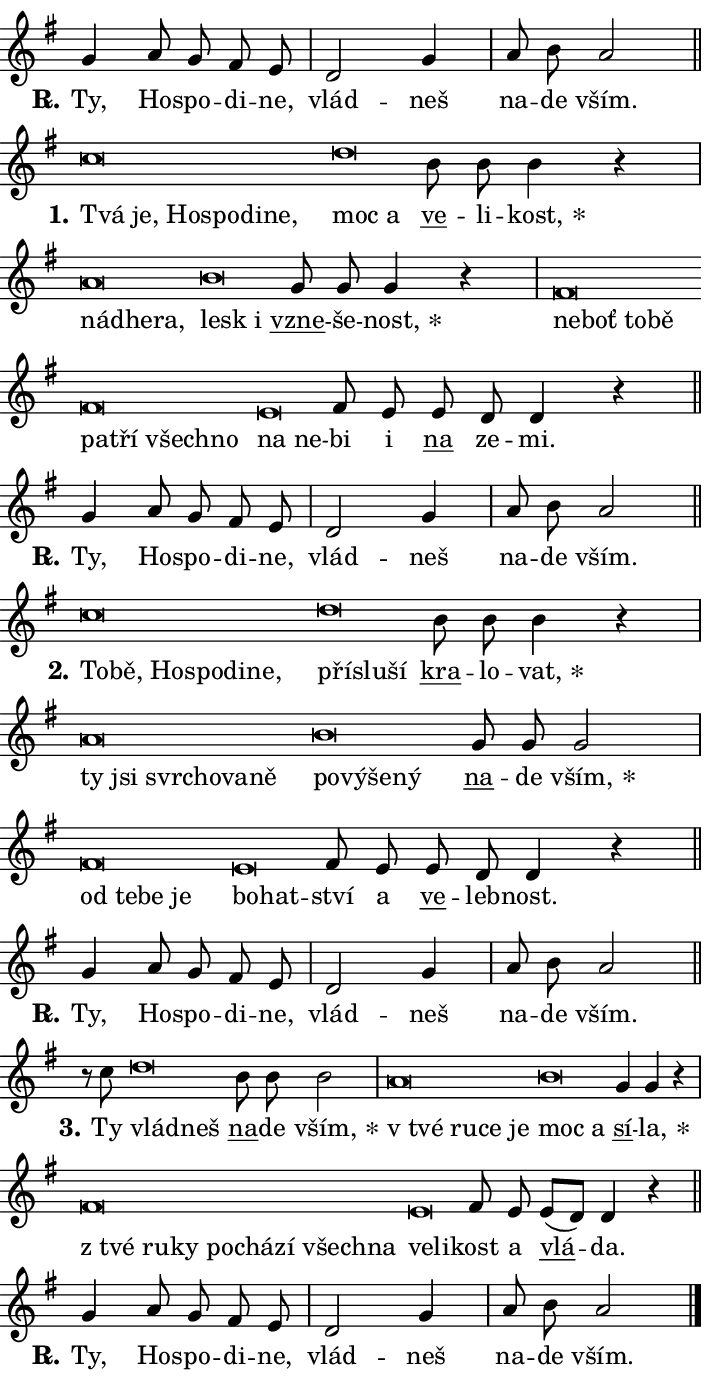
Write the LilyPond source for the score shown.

\version "2.24.0"
\header { tagline = "" }
\paper {
  indent = 0\cm
  top-margin = 0\cm
  right-margin = 0.13\cm % to fit lyric hyphens
  bottom-margin = 0\cm
  left-margin = 0\cm
  paper-width = 12\cm
  page-breaking = #ly:one-page-breaking
  system-system-spacing.basic-distance = #11
  score-system-spacing.basic-distance = #11
  ragged-last = ##f
}


%% Author: Thomas Morley
%% https://lists.gnu.org/archive/html/lilypond-user/2020-05/msg00002.html
#(define (line-position grob)
"Returns position of @var[grob} in current system:
   @code{'start}, if at first time-step
   @code{'end}, if at last time-step
   @code{'middle} otherwise
"
  (let* ((col (ly:item-get-column grob))
         (ln (ly:grob-object col 'left-neighbor))
         (rn (ly:grob-object col 'right-neighbor))
         (col-to-check-left (if (ly:grob? ln) ln col))
         (col-to-check-right (if (ly:grob? rn) rn col))
         (break-dir-left
           (and
             (ly:grob-property col-to-check-left 'non-musical #f)
             (ly:item-break-dir col-to-check-left)))
         (break-dir-right
           (and
             (ly:grob-property col-to-check-right 'non-musical #f)
             (ly:item-break-dir col-to-check-right))))
        (cond ((eqv? 1 break-dir-left) 'start)
              ((eqv? -1 break-dir-right) 'end)
              (else 'middle))))

#(define (tranparent-at-line-position vctor)
  (lambda (grob)
  "Relying on @code{line-position} select the relevant enry from @var{vctor}.
Used to determine transparency,"
    (case (line-position grob)
      ((end) (not (vector-ref vctor 0)))
      ((middle) (not (vector-ref vctor 1)))
      ((start) (not (vector-ref vctor 2))))))

noteHeadBreakVisibility =
#(define-music-function (break-visibility)(vector?)
"Makes @code{NoteHead}s transparent relying on @var{break-visibility}"
#{
  \override NoteHead.transparent =
    #(tranparent-at-line-position break-visibility)
#})

#(define delete-ledgers-for-transparent-note-heads
  (lambda (grob)
    "Reads whether a @code{NoteHead} is transparent.
If so this @code{NoteHead} is removed from @code{'note-heads} from
@var{grob}, which is supposed to be @code{LedgerLineSpanner}.
As a result ledgers are not printed for this @code{NoteHead}"
    (let* ((nhds-array (ly:grob-object grob 'note-heads))
           (nhds-list
             (if (ly:grob-array? nhds-array)
                 (ly:grob-array->list nhds-array)
                 '()))
           ;; Relies on the transparent-property being done before
           ;; Staff.LedgerLineSpanner.after-line-breaking is executed.
           ;; This is fragile ...
           (to-keep
             (remove
               (lambda (nhd)
                 (ly:grob-property nhd 'transparent #f))
               nhds-list)))
      ;; TODO find a better method to iterate over grob-arrays, similiar
      ;; to filter/remove etc for lists
      ;; For now rebuilt from scratch
      (set! (ly:grob-object grob 'note-heads)  '())
      (for-each
        (lambda (nhd)
          (ly:pointer-group-interface::add-grob grob 'note-heads nhd))
        to-keep))))

squashNotes = {
  \override NoteHead.X-extent = #'(-0.2 . 0.2)
  \override NoteHead.Y-extent = #'(-0.75 . 0)
  \override NoteHead.stencil =
    #(lambda (grob)
       (let ((pos (ly:grob-property grob 'staff-position)))
         (begin
           (if (< pos -7) (display "ERROR: Lower brevis then expected\n") (display ""))
           (if (<= pos -6) ly:text-interface::print ly:note-head::print))))
}
unSquashNotes = {
  \revert NoteHead.X-extent
  \revert NoteHead.Y-extent
  \revert NoteHead.stencil
}

hideNotes = \noteHeadBreakVisibility #begin-of-line-visible
unHideNotes = \noteHeadBreakVisibility #all-visible

% work-around for resetting accidentals
% https://lilypond.org/doc/v2.23/Documentation/notation/displaying-rhythms#unmetered-music
cadenzaMeasure = {
  \cadenzaOff
  \partial 1024 s1024
  \cadenzaOn
}

#(define-markup-command (accent layout props text) (markup?)
  "Underline accented syllable"
  (interpret-markup layout props
    #{\markup \override #'(offset . 4.3) \underline { #text }#}))

responsum = \markup \concat {
  "R" \hspace #-1.05 \path #0.1 #'((moveto 0 0.07) (lineto 0.9 0.8)) \hspace #0.05 "."
}

spaceSize = #0.6828661417322834 % exact space size for TeX Gyre Schola

\layout {
  \context {
    \Staff
    \remove "Time_signature_engraver"
    \override LedgerLineSpanner.after-line-breaking = #delete-ledgers-for-transparent-note-heads
  }
  \context {
    \Lyrics {
      \override LyricSpace.minimum-distance = \spaceSize
      \override LyricText.font-name = #"TeX Gyre Schola"
      \override LyricText.font-size = 1
      \override StanzaNumber.font-name = #"TeX Gyre Schola Bold"
      \override StanzaNumber.font-size = 1
    }
  }
  \context {
    \Score 
    \override NoteHead.text =
      #(lambda (grob) 
        (let ((pos (ly:grob-property grob 'staff-position)))
          #{\markup {
            \combine
              \halign #-0.55 \raise #(if (= pos -6) 0 0.5) \override #'(thickness . 2) \draw-line #'(3.2 . 0)
              \musicglyph "noteheads.sM1"
          }#}))
  }
}

% magnetic-lyrics.ily
%
%   written by
%     Jean Abou Samra <jean@abou-samra.fr>
%     Werner Lemberg <wl@gnu.org>
%
%   adapted by
%     Jiri Hon <jiri.hon@gmail.com>
%
% Version 2022-Apr-15

% https://www.mail-archive.com/lilypond-user@gnu.org/msg149350.html

#(define (Left_hyphen_pointer_engraver context)
   "Collect syllable-hyphen-syllable occurrences in lyrics and store
them in properties.  This engraver only looks to the left.  For
example, if the lyrics input is @code{foo -- bar}, it does the
following.

@itemize @bullet
@item
Set the @code{text} property of the @code{LyricHyphen} grob between
@q{foo} and @q{bar} to @code{foo}.

@item
Set the @code{left-hyphen} property of the @code{LyricText} grob with
text @q{foo} to the @code{LyricHyphen} grob between @q{foo} and
@q{bar}.
@end itemize

Use this auxiliary engraver in combination with the
@code{lyric-@/text::@/apply-@/magnetic-@/offset!} hook."
   (let ((hyphen #f)
         (text #f))
     (make-engraver
      (acknowledgers
       ((lyric-syllable-interface engraver grob source-engraver)
        (set! text grob)))
      (end-acknowledgers
       ((lyric-hyphen-interface engraver grob source-engraver)
        ;(when (not (grob::has-interface grob 'lyric-space-interface))
          (set! hyphen grob)));)
      ((stop-translation-timestep engraver)
       (when (and text hyphen)
         (ly:grob-set-object! text 'left-hyphen hyphen))
       (set! text #f)
       (set! hyphen #f)))))

#(define (lyric-text::apply-magnetic-offset! grob)
   "If the space between two syllables is less than the value in
property @code{LyricText@/.details@/.squash-threshold}, move the right
syllable to the left so that it gets concatenated with the left
syllable.

Use this function as a hook for
@code{LyricText@/.after-@/line-@/breaking} if the
@code{Left_@/hyphen_@/pointer_@/engraver} is active."
   (let ((hyphen (ly:grob-object grob 'left-hyphen #f)))
     (when hyphen
       (let ((left-text (ly:spanner-bound hyphen LEFT)))
         (when (grob::has-interface left-text 'lyric-syllable-interface)
           (let* ((common (ly:grob-common-refpoint grob left-text X))
                  (this-x-ext (ly:grob-extent grob common X))
                  (left-x-ext
                   (begin
                     ;; Trigger magnetism for left-text.
                     (ly:grob-property left-text 'after-line-breaking)
                     (ly:grob-extent left-text common X)))
                  ;; `delta` is the gap width between two syllables.
                  (delta (- (interval-start this-x-ext)
                            (interval-end left-x-ext)))
                  (details (ly:grob-property grob 'details))
                  (threshold (assoc-get 'squash-threshold details 0.2)))
             (when (< delta threshold)
               (let* (;; We have to manipulate the input text so that
                      ;; ligatures crossing syllable boundaries are not
                      ;; disabled.  For languages based on the Latin
                      ;; script this is essentially a beautification.
                      ;; However, for non-Western scripts it can be a
                      ;; necessity.
                      (lt (ly:grob-property left-text 'text))
                      (rt (ly:grob-property grob 'text))
                      (is-space (grob::has-interface hyphen 'lyric-space-interface))
                      (space (if is-space " " ""))
                      (extra-delta (if is-space spaceSize 0))
                      ;; Append new syllable.
                      (ltrt-space (if (and (string? lt) (string? rt))
                                (string-append lt space rt)
                                (make-concat-markup (list lt space rt))))
                      ;; Right-align `ltrt` to the right side.
                      (ltrt-space-markup (grob-interpret-markup
                               grob
                               (make-translate-markup
                                (cons (interval-length this-x-ext) 0)
                                (make-right-align-markup ltrt-space)))))
                 (begin
                   ;; Don't print `left-text`.
                   (ly:grob-set-property! left-text 'stencil #f)
                   ;; Set text and stencil (which holds all collected
                   ;; syllables so far) and shift it to the left.
                   (ly:grob-set-property! grob 'text ltrt-space)
                   (ly:grob-set-property! grob 'stencil ltrt-space-markup)
                   (ly:grob-translate-axis! grob (- (- delta extra-delta)) X))))))))))


#(define (lyric-hyphen::displace-bounds-first grob)
   ;; Make very sure this callback isn't triggered too early.
   (let ((left (ly:spanner-bound grob LEFT))
         (right (ly:spanner-bound grob RIGHT)))
     (ly:grob-property left 'after-line-breaking)
     (ly:grob-property right 'after-line-breaking)
     (ly:lyric-hyphen::print grob)))

squashThreshold = #0.4

\layout {
  \context {
    \Lyrics
    \consists #Left_hyphen_pointer_engraver
    \override LyricText.after-line-breaking =
      #lyric-text::apply-magnetic-offset!
    \override LyricHyphen.stencil = #lyric-hyphen::displace-bounds-first
    \override LyricText.details.squash-threshold = \squashThreshold
    \override LyricHyphen.minimum-distance = 0
    \override LyricHyphen.minimum-length = \squashThreshold
  }
}

squashText = \override LyricText.details.squash-threshold = 9999
unSquashText = \override LyricText.details.squash-threshold = \squashThreshold

leftText = \override LyricText.self-alignment-X = #LEFT
unLeftText = \revert LyricText.self-alignment-X

starOffset = #(lambda (grob) 
                (let ((x_offset (ly:self-alignment-interface::aligned-on-x-parent grob)))
                  (if (= x_offset 0) 0 (+ x_offset 1.2))))

star = #(define-music-function (syllable)(string?)
"Append star separator at the end of a syllable"
#{
  \once \override LyricText.X-offset = #starOffset
  \lyricmode { \markup {
    #syllable
    \override #'((font-name . "TeX Gyre Schola Bold")) \hspace #0.2 \lower #0.65 \larger "*"
  } }
#})

starAccent = #(define-music-function (syllable)(string?)
"Append star separator at the end of a syllable and make accent"
#{
  \once \override LyricText.X-offset = #starOffset
  \lyricmode { \markup {
    \accent #syllable
    \override #'((font-name . "TeX Gyre Schola Bold")) \hspace #0.2 \lower #0.65 \larger "*"
  } }
#})

breath = #(define-music-function (syllable)(string?)
"Append breathing indicator at the end of a syllable"
#{
  \lyricmode { \markup { #syllable "+" } }
#})

optionalBreath = #(define-music-function (syllable)(string?)
"Append optional breathing indicator at the end of a syllable"
#{
  \lyricmode { \markup { #syllable "(+)" } }
#})


\score {
    <<
        \new Voice = "melody" { \cadenzaOn \key g \major \relative { g'4 a8 g fis e \cadenzaMeasure \bar "|" d2 g4 \cadenzaMeasure \bar "|" a8 b a2 \cadenzaMeasure \bar "||" \break } }
        \new Lyrics \lyricsto "melody" { \lyricmode { \set stanza = \responsum
Ty, Ho -- spo -- di -- ne, vlád -- neš na -- de vším. } }
    >>
    \layout {}
}

\score {
    <<
        \new Voice = "melody" { \cadenzaOn \key g \major \relative { \squashNotes c''\breve*1/16 \hideNotes \breve*1/16 \bar "" \breve*1/16 \bar "" \breve*1/16 \bar "" \breve*1/16 \breve*1/16 \bar "" \unHideNotes \unSquashNotes \squashNotes d\breve*1/16 \hideNotes \breve*1/16 \bar "" \unHideNotes \unSquashNotes \bar "" b8 b b4 r \cadenzaMeasure \bar "|" \squashNotes a\breve*1/16 \hideNotes \breve*1/16 \breve*1/16 \bar "" \unHideNotes \unSquashNotes \squashNotes b\breve*1/16 \hideNotes \breve*1/16 \bar "" \unHideNotes \unSquashNotes \bar "" g8 g g4 r \cadenzaMeasure \bar "|" \squashNotes fis\breve*1/16 \hideNotes \breve*1/16 \bar "" \breve*1/16 \bar "" \breve*1/16 \bar "" \breve*1/16 \bar "" \breve*1/16 \bar "" \breve*1/16 \breve*1/16 \bar "" \unHideNotes \unSquashNotes \squashNotes e\breve*1/16 \hideNotes \breve*1/16 \bar "" \unHideNotes \unSquashNotes \bar "" fis8 e \bar "" e d d4 r \cadenzaMeasure \bar "||" \break } }
        \new Lyrics \lyricsto "melody" { \lyricmode { \set stanza = "1."
\leftText Tvá \squashText je, Ho -- spo -- di -- ne, \unSquashText moc \squashText a \unLeftText \unSquashText \markup \accent ve -- li -- \star kost, \leftText nád -- \squashText he -- ra, \unSquashText lesk \squashText i \unLeftText \unSquashText \markup \accent vzne -- še -- \star nost, \leftText ne -- \squashText boť to -- bě pa -- tří všech -- no \unSquashText na \squashText ne -- \unLeftText \unSquashText bi i \markup \accent na ze -- mi. } }
    >>
    \layout {}
}

\score {
    <<
        \new Voice = "melody" { \cadenzaOn \key g \major \relative { g'4 a8 g fis e \cadenzaMeasure \bar "|" d2 g4 \cadenzaMeasure \bar "|" a8 b a2 \cadenzaMeasure \bar "||" \break } }
        \new Lyrics \lyricsto "melody" { \lyricmode { \set stanza = \responsum
Ty, Ho -- spo -- di -- ne, vlád -- neš na -- de vším. } }
    >>
    \layout {}
}

\score {
    <<
        \new Voice = "melody" { \cadenzaOn \key g \major \relative { \squashNotes c''\breve*1/16 \hideNotes \breve*1/16 \bar "" \breve*1/16 \bar "" \breve*1/16 \bar "" \breve*1/16 \breve*1/16 \bar "" \unHideNotes \unSquashNotes \squashNotes d\breve*1/16 \hideNotes \breve*1/16 \breve*1/16 \bar "" \unHideNotes \unSquashNotes \bar "" b8 b b4 r \cadenzaMeasure \bar "|" \squashNotes a\breve*1/16 \hideNotes \breve*1/16 \bar "" \breve*1/16 \bar "" \breve*1/16 \bar "" \breve*1/16 \breve*1/16 \bar "" \unHideNotes \unSquashNotes \squashNotes b\breve*1/16 \hideNotes \breve*1/16 \bar "" \breve*1/16 \breve*1/16 \bar "" \unHideNotes \unSquashNotes \bar "" g8 g g2 \cadenzaMeasure \bar "|" \squashNotes fis\breve*1/16 \hideNotes \breve*1/16 \bar "" \breve*1/16 \breve*1/16 \bar "" \unHideNotes \unSquashNotes \squashNotes e\breve*1/16 \hideNotes \breve*1/16 \bar "" \unHideNotes \unSquashNotes \bar "" fis8 e \bar "" e d d4 r \cadenzaMeasure \bar "||" \break } }
        \new Lyrics \lyricsto "melody" { \lyricmode { \set stanza = "2."
\leftText To -- \squashText bě, Ho -- spo -- di -- ne, \unSquashText pří -- \squashText slu -- ší \unLeftText \unSquashText \markup \accent kra -- lo -- \star vat, \leftText ty \squashText jsi svr -- cho -- va -- ně \unSquashText po -- \squashText vý -- še -- ný \unLeftText \unSquashText \markup \accent na -- de \star vším, \leftText od \squashText te -- be je \unSquashText bo -- \squashText hat -- \unLeftText \unSquashText ství a \markup \accent ve -- leb -- nost. } }
    >>
    \layout {}
}

\score {
    <<
        \new Voice = "melody" { \cadenzaOn \key g \major \relative { g'4 a8 g fis e \cadenzaMeasure \bar "|" d2 g4 \cadenzaMeasure \bar "|" a8 b a2 \cadenzaMeasure \bar "||" \break } }
        \new Lyrics \lyricsto "melody" { \lyricmode { \set stanza = \responsum
Ty, Ho -- spo -- di -- ne, vlád -- neš na -- de vším. } }
    >>
    \layout {}
}

\score {
    <<
        \new Voice = "melody" { \cadenzaOn \key g \major \relative { r8 c''8 \squashNotes d\breve*1/16 \hideNotes \breve*1/16 \bar "" \unHideNotes \unSquashNotes \bar "" b8 b b2 \cadenzaMeasure \bar "|" \squashNotes a\breve*1/16 \hideNotes \breve*1/16 \bar "" \breve*1/16 \breve*1/16 \bar "" \unHideNotes \unSquashNotes \squashNotes b\breve*1/16 \hideNotes \breve*1/16 \bar "" \unHideNotes \unSquashNotes \bar "" g4 g r \cadenzaMeasure \bar "|" \squashNotes fis\breve*1/16 \hideNotes \breve*1/16 \bar "" \breve*1/16 \bar "" \breve*1/16 \bar "" \breve*1/16 \bar "" \breve*1/16 \bar "" \breve*1/16 \breve*1/16 \bar "" \unHideNotes \unSquashNotes \squashNotes e\breve*1/16 \hideNotes \breve*1/16 \bar "" \unHideNotes \unSquashNotes \bar "" fis8 e \bar "" e[( d)] d4 r \cadenzaMeasure \bar "||" \break } }
        \new Lyrics \lyricsto "melody" { \lyricmode { \set stanza = "3."
Ty \leftText vlád -- \squashText neš \unLeftText \unSquashText \markup \accent na -- de \star vším, \leftText "v tvé" \squashText ru -- ce je \unSquashText moc \squashText a \unLeftText \unSquashText \markup \accent sí -- \star la, \leftText "z tvé" \squashText ru -- ky po -- chá -- zí všech -- na \unSquashText ve -- \squashText li -- \unLeftText \unSquashText kost a \markup \accent vlá -- da. } }
    >>
    \layout {}
}

\score {
    <<
        \new Voice = "melody" { \cadenzaOn \key g \major \relative { g'4 a8 g fis e \cadenzaMeasure \bar "|" d2 g4 \cadenzaMeasure \bar "|" a8 b a2 \cadenzaMeasure \bar "||" \break } \bar "|." }
        \new Lyrics \lyricsto "melody" { \lyricmode { \set stanza = \responsum
Ty, Ho -- spo -- di -- ne, vlád -- neš na -- de vším. } }
    >>
    \layout {}
}
